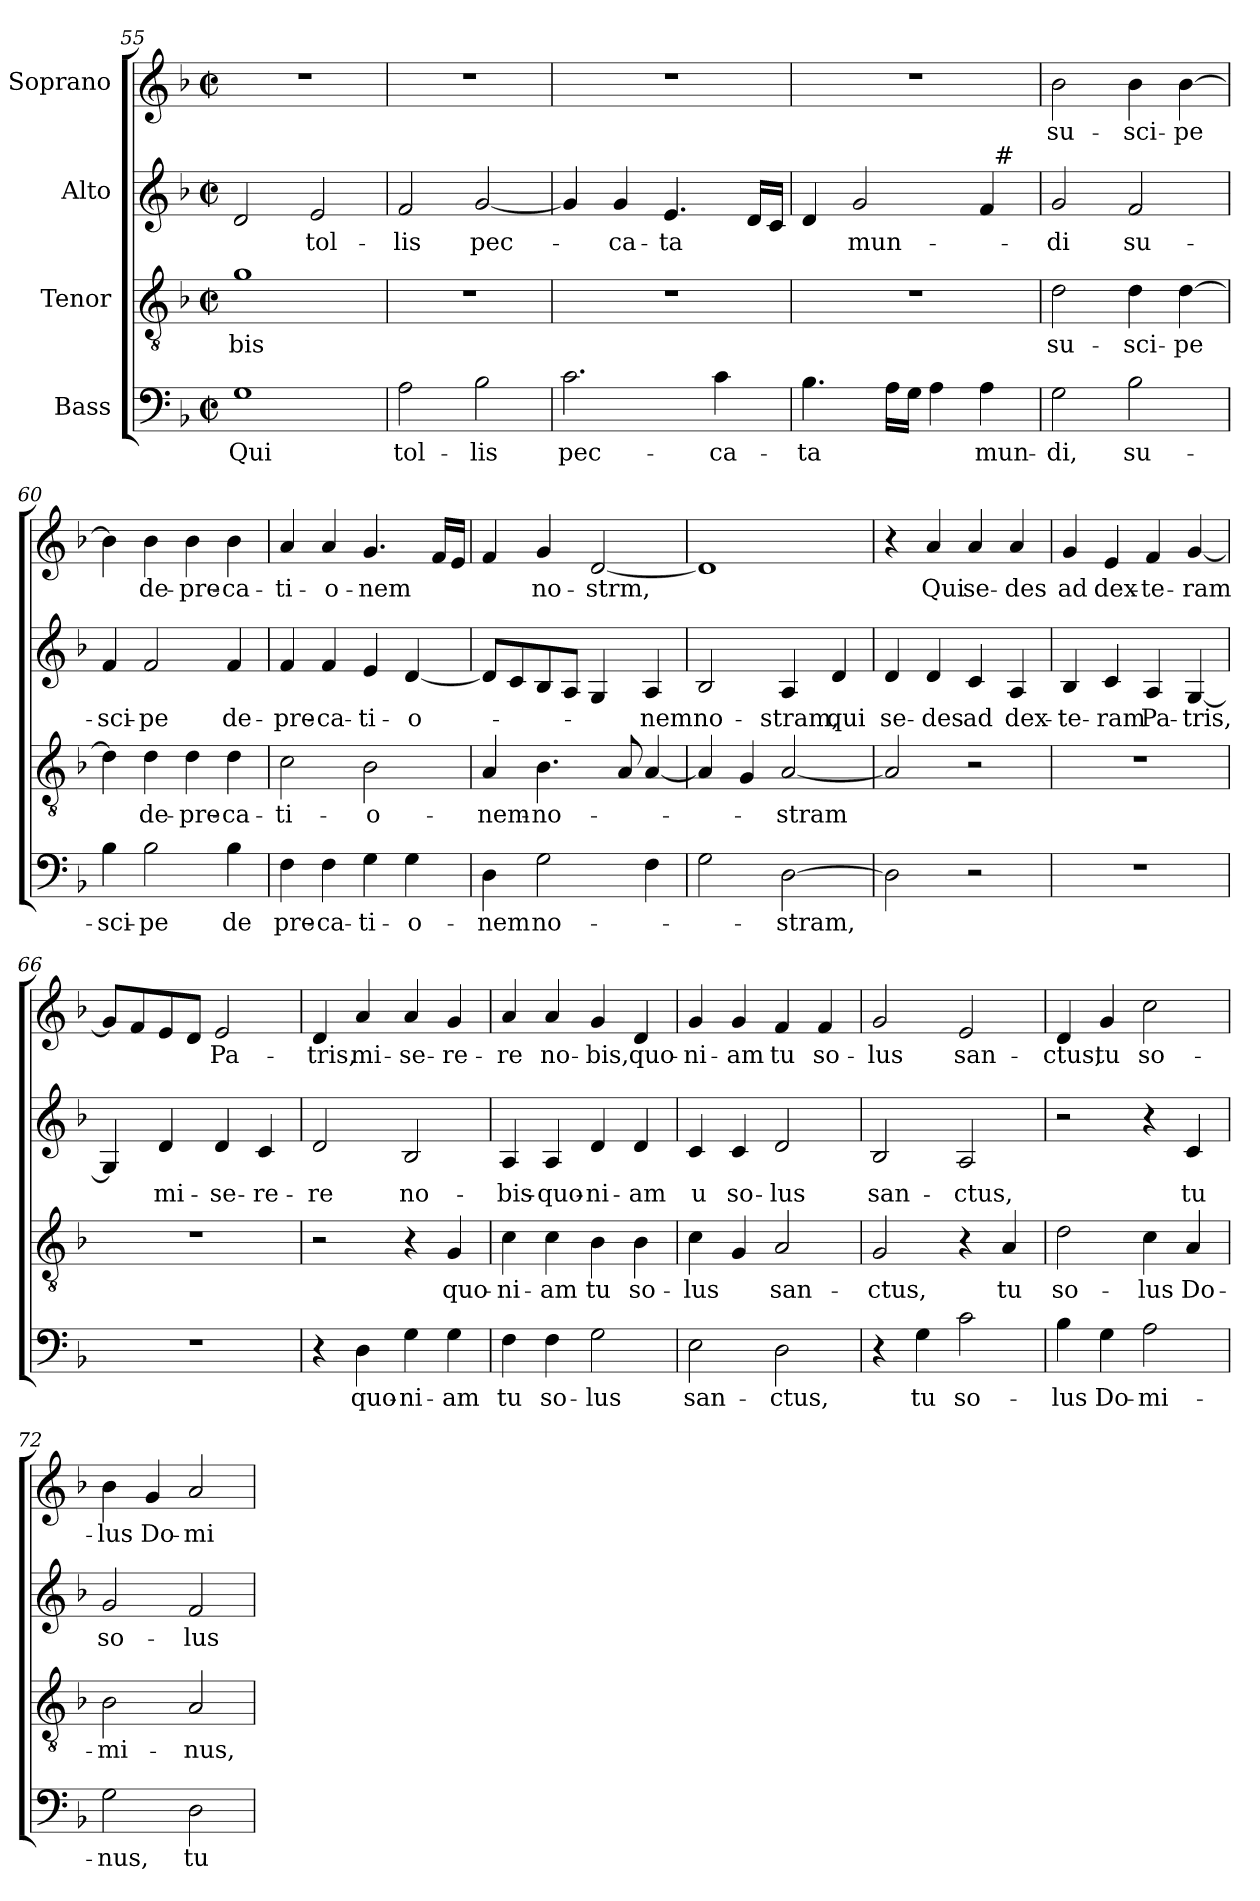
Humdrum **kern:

**kern	**text	**kern	**text	**kern	**text	**kern	**text
*part4	*part4	*part3	*part3	*part2	*part2	*part1	*part1
*staff4	*staff4	*staff3	*staff3	*staff2	*staff2	*staff1	*staff1
*I"Bass	*	*I"Tenor	*	*I"Alto	*	*I"Soprano	*
!!LO:PB:g=z
*clefF4	*	*clefGv2	*	*clefG2	*	*clefG2	*
*k[b-]	*	*k[b-]	*	*k[b-]	*	*k[b-]	*
*F:	*	*F:	*	*F:	*	*F:	*
*M2/2	*	*M2/2	*	*M2/2	*	*M2/2	*
*met(c|)	*	*met(c|)	*	*met(c|)	*	*met(c|)	*
=55	=55	=55	=55	=55	=55	=55	=55
1G	Qui	1g	-bis	2d/	.	1r	.
.	.	.	.	2e/	-tol-	.	.
=56	=56	=56	=56	=56	=56	=56	=56
2A\	tol-	1r	.	2f/	-lis	1r	.
2B-\	-lis	.	.	[2g/	pec-	.	.
=57	=57	=57	=57	=57	=57	=57	=57
2.c\	pec-	1r	.	4g/]	.	1r	.
.	.	.	.	4g/	-ca-	.	.
.	.	.	.	4.e/	-ta	.	.
4c\	-ca-	.	.	.	.	.	.
.	.	.	.	16d/LL	.	.	.
.	.	.	.	16c/JJ	.	.	.
=58	=58	=58	=58	=58	=58	=58	=58
*	*	*	*	*^	*	*	*
4.B-\	-ta	1r	.	4d/	2ryy	.	1r	.
.	.	.	.	2g/	.	mun-	.	.
16A\LL	.	.	.	.	.	.	.	.
16G\JJ	.	.	.	.	.	.	.	.
4A\	.	.	.	.	4ryy	.	.	.
4A\	mun-	.	.	4f/	32ryy	.	.	.
!	!	!	!	!	!LO:TX:a:t=#	!	!	!
.	.	.	.	.	8..ryy	.	.	.
*	*	*	*	*v	*v	*	*	*
=59	=59	=59	=59	=59	=59	=59	=59
2G\	-di,	2d\	su-	2g/	-di	2b-\	su-
2B-\	su-	4d\	-sci-	2f/	su-	4b-\	-sci-
.	.	[4d\	-pe	.	.	[4b-\	-pe
=60	=60	=60	=60	=60	=60	=60	=60
4B-\	-sci-	4d\]	.	4f/	-sci-	4b-\]	.
2B-\	-pe	4d\	de-	2f/	-pe	4b-\	de-
.	.	4d\	-pre-	.	.	4b-\	-pre-
4B-\	de	4d\	-ca-	4f/	de-	4b-\	-ca-
!!LO:LB:g=z
=61	=61	=61	=61	=61	=61	=61	=61
4F\	pre-	2c\	-ti-	4f/	-pre-	4a/	-ti-
4F\	-ca-	.	.	4f/	-ca-	4a/	-o-
4G\	-ti-	2B-\	-o-	4e/	-ti-	4.g/	-nem
4G\	-o-	.	.	[4d/	-o-	.	.
.	.	.	.	.	.	16f/LL	.
.	.	.	.	.	.	16e/JJ	.
=62	=62	=62	=62	=62	=62	=62	=62
4D\	-nem	4A/	-nem-	8d/L]	.	4f/	.
.	.	.	.	8c/	.	.	.
2G\	no-	4.B-\	-no-	8B-/	.	4g/	no-
.	.	.	.	8A/J	.	.	.
.	.	.	.	4G/	.	[2d/	-strm,
.	.	8A/	.	.	.	.	.
4F\	.	[4A/	.	4A/	-nem	.	.
=63	=63	=63	=63	=63	=63	=63	=63
2G\	.	4A/]	.	2B-/	no-	1d]	.
.	.	4G/	.	.	.	.	.
[2D\	-stram,	[2A/	-stram	4A/	-stram,	.	.
.	.	.	.	4d/	qui	.	.
=64	=64	=64	=64	=64	=64	=64	=64
2D\]	.	2A/]	.	4d/	se-	4r	.
.	.	.	.	4d/	-des	4a/	Qui
2r	.	2r	.	4c/	ad	4a/	se-
.	.	.	.	4A/	dex-	4a/	-des
=65	=65	=65	=65	=65	=65	=65	=65
1r	.	1r	.	4B-/	-te-	4g/	ad
.	.	.	.	4c/	-ram	4e/	dex-
.	.	.	.	4A/	Pa-	4f/	-te-
.	.	.	.	[4G/	-tris,	[4g/	-ram
=66	=66	=66	=66	=66	=66	=66	=66
1r	.	1r	.	4G/]	.	8g/L]	.
.	.	.	.	.	.	8f/	.
.	.	.	.	4d/	mi-	8e/	.
.	.	.	.	.	.	8d/J	.
.	.	.	.	4d/	-se-	2e/	Pa-
.	.	.	.	4c/	-re-	.	.
!!LO:LB:g=z
=67	=67	=67	=67	=67	=67	=67	=67
4r	.	2r	.	2d/	-re	4d/	-tris,
4D\	quo-	.	.	.	.	4a/	mi-
4G\	-ni-	4r	.	2B-/	no-	4a/	-se-
4G\	-am	4G/	quo-	.	.	4g/	-re-
=68	=68	=68	=68	=68	=68	=68	=68
4F\	tu	4c\	-ni-	4A/	-bis-	4a/	-re
4F\	so-	4c\	-am	4A/	-quo-	4a/	no-
2G\	-lus	4B-\	tu	4d/	-ni-	4g/	-bis,
.	.	4B-\	so-	4d/	-am	4d/	quo-
=69	=69	=69	=69	=69	=69	=69	=69
2E\	san-	4c\	-lus	4c/	u	4g/	-ni-
.	.	4G/	.	4c/	so-	4g/	-am
2D\	-ctus,	2A/	san-	2d/	-lus	4f/	tu
.	.	.	.	.	.	4f/	so-
=70	=70	=70	=70	=70	=70	=70	=70
4r	.	2G/	-ctus,	2B-/	san-	2g/	-lus
4G\	tu	.	.	.	.	.	.
2c\	so-	4r	.	2A/	-ctus,	2e/	san-
.	.	4A/	tu	.	.	.	.
=71	=71	=71	=71	=71	=71	=71	=71
4B-\	-lus	2d\	so-	2r	.	4d/	-ctus,
4G\	Do-	.	.	.	.	4g/	tu
2A\	-mi-	4c\	-lus	4r	.	2cc\	so-
.	.	4A/	Do-	4c/	tu	.	.
=72	=72	=72	=72	=72	=72	=72	=72
2G\	-nus,	2B-\	-mi-	2g/	so-	4b-\	-lus
.	.	.	.	.	.	4g/	Do-
2D\	tu	2A/	-nus,	2f/	-lus	2a/	-mi-
=	=	=	=	=	=	=	=
*-	*-	*-	*-	*-	*-	*-	*-
